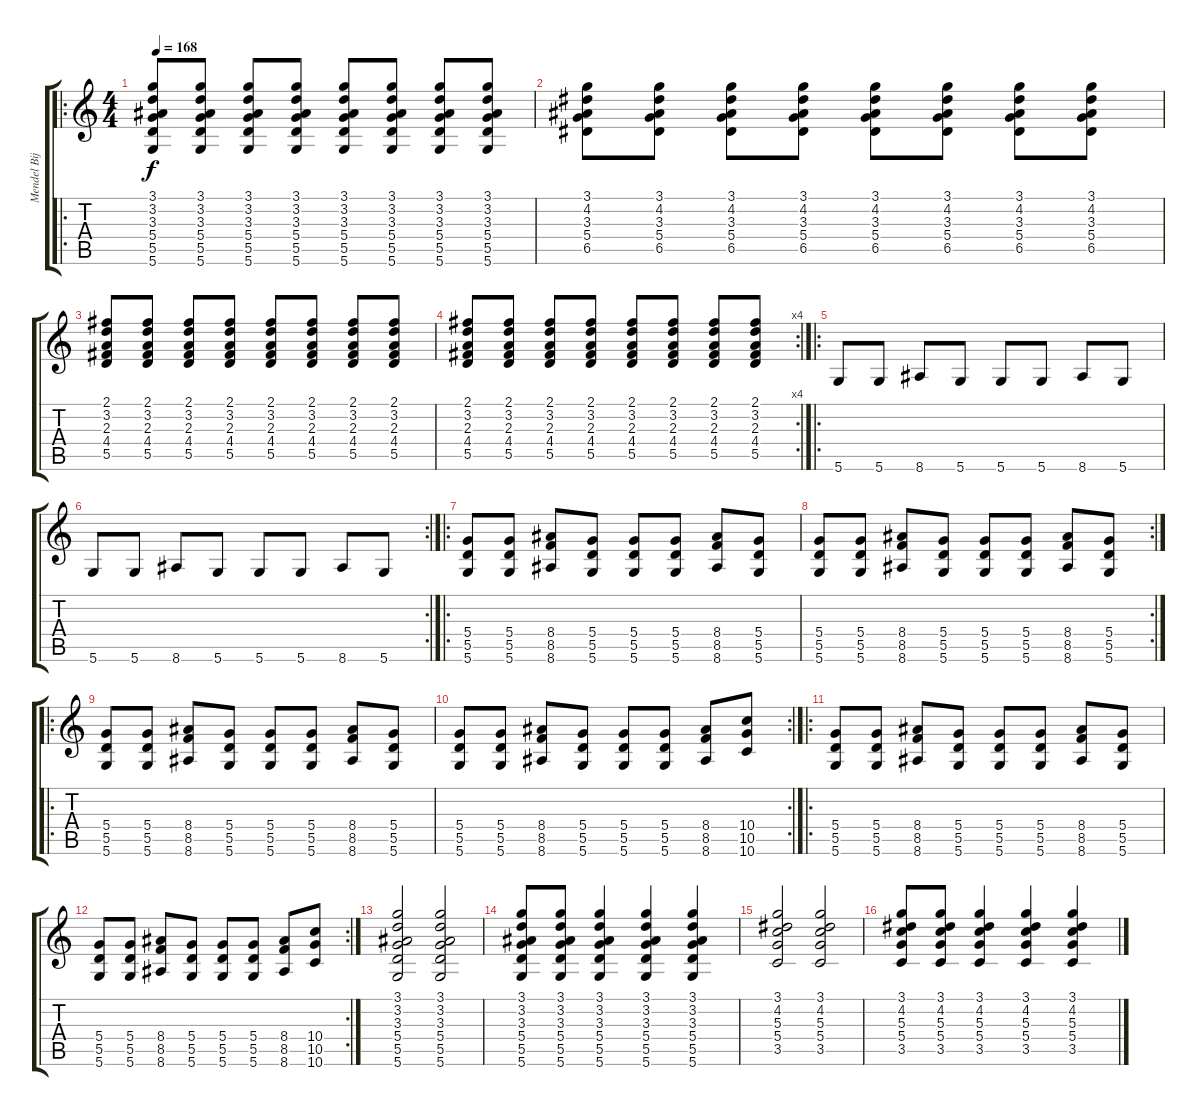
\track ("Mendel Bij de Leij K-Bende 2004" "Mendel Bij") {instrument overdrivenguitar}
\staff {score tabs}
\tuning (E4 B3 G3 D3 A2 D2) {hide}
\ro
\ts (4 4)
\tempo 168
\clef g2
\ks c
(3.1 3.2 3.3 5.4 5.5 5.6).8{dy f} (3.1 3.2 3.3 5.4 5.5 5.6).8 (3.1 3.2 3.3 5.4 5.5 5.6).8 (3.1 3.2 3.3 5.4 5.5 5.6).8 (3.1 3.2 3.3 5.4 5.5 5.6).8 (3.1 3.2 3.3 5.4 5.5 5.6).8 (3.1 3.2 3.3 5.4 5.5 5.6).8 (3.1 3.2 3.3 5.4 5.5 5.6).8 |
(3.1 4.2 3.3 5.4 6.5).8 (3.1 4.2 3.3 5.4 6.5).8 (3.1 4.2 3.3 5.4 6.5).8 (3.1 4.2 3.3 5.4 6.5).8 (3.1 4.2 3.3 5.4 6.5).8 (3.1 4.2 3.3 5.4 6.5).8 (3.1 4.2 3.3 5.4 6.5).8 (3.1 4.2 3.3 5.4 6.5).8 |
(2.1 3.2 2.3 4.4 5.5).8 (2.1 3.2 2.3 4.4 5.5).8 (2.1 3.2 2.3 4.4 5.5).8 (2.1 3.2 2.3 4.4 5.5).8 (2.1 3.2 2.3 4.4 5.5).8 (2.1 3.2 2.3 4.4 5.5).8 (2.1 3.2 2.3 4.4 5.5).8 (2.1 3.2 2.3 4.4 5.5).8 |
\rc 4
(2.1 3.2 2.3 4.4 5.5).8 (2.1 3.2 2.3 4.4 5.5).8 (2.1 3.2 2.3 4.4 5.5).8 (2.1 3.2 2.3 4.4 5.5).8 (2.1 3.2 2.3 4.4 5.5).8 (2.1 3.2 2.3 4.4 5.5).8 (2.1 3.2 2.3 4.4 5.5).8 (2.1 3.2 2.3 4.4 5.5).8 |
\ro
5.6.8 5.6.8 8.6.8 5.6.8 5.6.8 5.6.8 8.6.8 5.6.8 |
\rc 2
5.6.8 5.6.8 8.6.8 5.6.8 5.6.8 5.6.8 8.6.8 5.6.8 |
\ro
(5.4 5.5 5.6).8 (5.4 5.5 5.6).8 (8.4 8.5 8.6).8 (5.4 5.5 5.6).8 (5.4 5.5 5.6).8 (5.4 5.5 5.6).8 (8.4 8.5 8.6).8 (5.4 5.5 5.6).8 |
\rc 2
(5.4 5.5 5.6).8 (5.4 5.5 5.6).8 (8.4 8.5 8.6).8 (5.4 5.5 5.6).8 (5.4 5.5 5.6).8 (5.4 5.5 5.6).8 (8.4 8.5 8.6).8 (5.4 5.5 5.6).8 |
\ro
(5.4 5.5 5.6).8 (5.4 5.5 5.6).8 (8.4 8.5 8.6).8 (5.4 5.5 5.6).8 (5.4 5.5 5.6).8 (5.4 5.5 5.6).8 (8.4 8.5 8.6).8 (5.4 5.5 5.6).8 |
\rc 2
(5.4 5.5 5.6).8 (5.4 5.5 5.6).8 (8.4 8.5 8.6).8 (5.4 5.5 5.6).8 (5.4 5.5 5.6).8 (5.4 5.5 5.6).8 (8.4 8.5 8.6).8 (10.4 10.5 10.6).8 |
\ro
(5.4 5.5 5.6).8 (5.4 5.5 5.6).8 (8.4 8.5 8.6).8 (5.4 5.5 5.6).8 (5.4 5.5 5.6).8 (5.4 5.5 5.6).8 (8.4 8.5 8.6).8 (5.4 5.5 5.6).8 |
\rc 2
(5.4 5.5 5.6).8 (5.4 5.5 5.6).8 (8.4 8.5 8.6).8 (5.4 5.5 5.6).8 (5.4 5.5 5.6).8 (5.4 5.5 5.6).8 (8.4 8.5 8.6).8 (10.4 10.5 10.6).8 |
(3.1 3.2 3.3 5.4 5.5 5.6).2 (3.1 3.2 3.3 5.4 5.5 5.6).2 |
(3.1 3.2 3.3 5.4 5.5 5.6).8 (3.1 3.2 3.3 5.4 5.5 5.6).8 (3.1 3.2 3.3 5.4 5.5 5.6).4 (3.1 3.2 3.3 5.4 5.5 5.6).4 (3.1 3.2 3.3 5.4 5.5 5.6).4 |
(3.1 4.2 5.3 5.4 3.5).2 (3.1 4.2 5.3 5.4 3.5).2 |
(3.1 4.2 5.3 5.4 3.5).8 (3.1 4.2 5.3 5.4 3.5).8 (3.1 4.2 5.3 5.4 3.5).4 (3.1 4.2 5.3 5.4 3.5).4 (3.1 4.2 5.3 5.4 3.5).4
